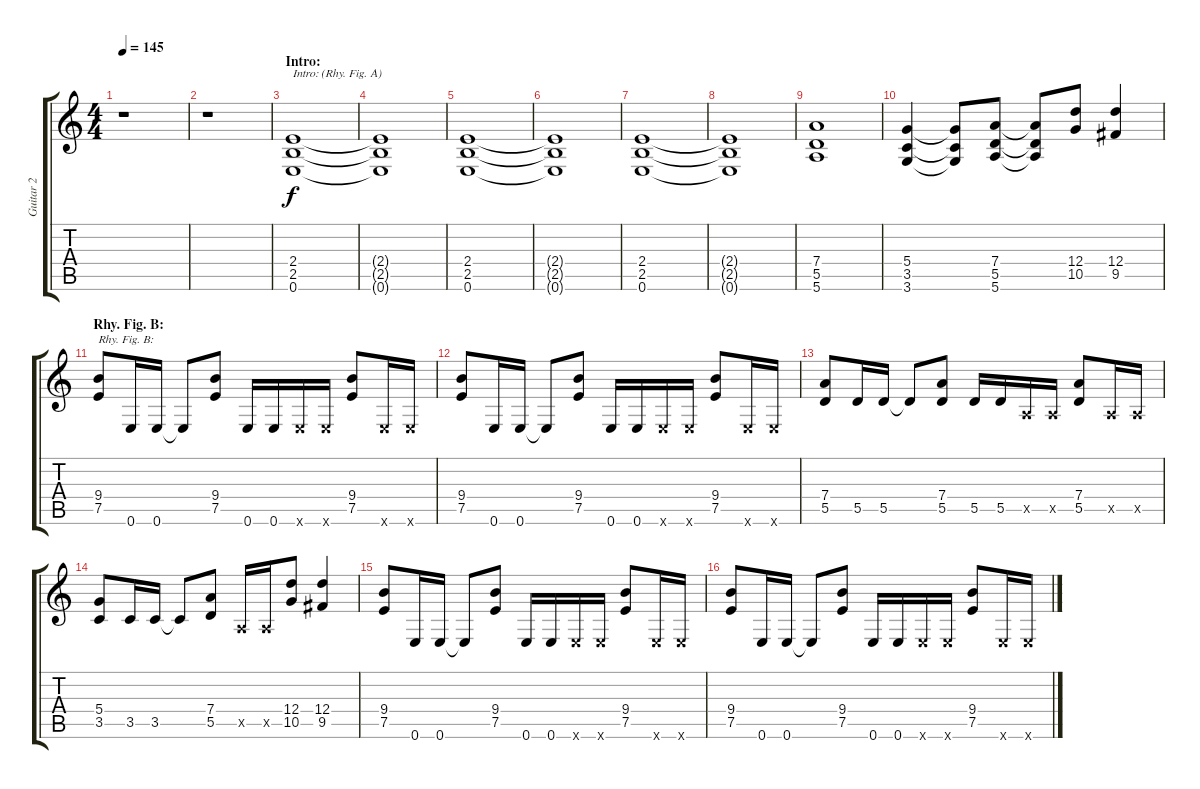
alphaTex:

\track ("Guitar 2" "Guitar 2") {instrument distortionguitar}
\staff {score tabs}
\tuning (E4 B3 G3 D3 A2 E2) {hide}
\ts (4 4)
\tempo 145
\clef g2
\ks c
r.1{dy f volume 10 instrument distortionguitar} |
r.1 |
\section ("" "Intro:")
(2.4 2.5 0.6).1{txt "Intro: (Rhy. Fig. A)"} |
(2.4{t} 2.5{t} 0.6{t}).1 |
(2.4 2.5 0.6).1 |
(2.4{t} 2.5{t} 0.6{t}).1 |
(2.4 2.5 0.6).1 |
(2.4{t} 2.5{t} 0.6{t}).1 |
(7.4 5.5 5.6).1 |
(5.4 3.5 3.6).4 (5.4{t} 3.5{t} 3.6{t}).8 (7.4 5.5 5.6).8 (7.4{t} 5.5{t} 5.6{t}).8 (12.4 10.5).8 (12.4 9.5).4 |
\section ("" "Rhy. Fig. B:")
(9.4 7.5).8{txt "Rhy. Fig. B:"} 0.6.16 0.6.16 0.6{t}.8 (9.4 7.5).8 0.6.16 0.6.16 0.6{x}.16 0.6{x}.16 (9.4 7.5).8 0.6{x}.16 0.6{x}.16 |
(9.4 7.5).8 0.6.16 0.6.16 0.6{t}.8 (9.4 7.5).8 0.6.16 0.6.16 0.6{x}.16 0.6{x}.16 (9.4 7.5).8 0.6{x}.16 0.6{x}.16 |
(7.4 5.5).8 5.5.16 5.5.16 5.5{t}.8 (7.4 5.5).8 5.5.16 5.5.16 0.5{x}.16 0.5{x}.16 (7.4 5.5).8 0.5{x}.16 0.5{x}.16 |
(5.4 3.5).8 3.5.16 3.5.16 3.5{t}.8 (7.4 5.5).8 0.5{x}.16 0.5{x}.16 (12.4 10.5).8 (12.4 9.5).4 |
(9.4 7.5).8 0.6.16 0.6.16 0.6{t}.8 (9.4 7.5).8 0.6.16 0.6.16 0.6{x}.16 0.6{x}.16 (9.4 7.5).8 0.6{x}.16 0.6{x}.16 |
(9.4 7.5).8 0.6.16 0.6.16 0.6{t}.8 (9.4 7.5).8 0.6.16 0.6.16 0.6{x}.16 0.6{x}.16 (9.4 7.5).8 0.6{x}.16 0.6{x}.16
